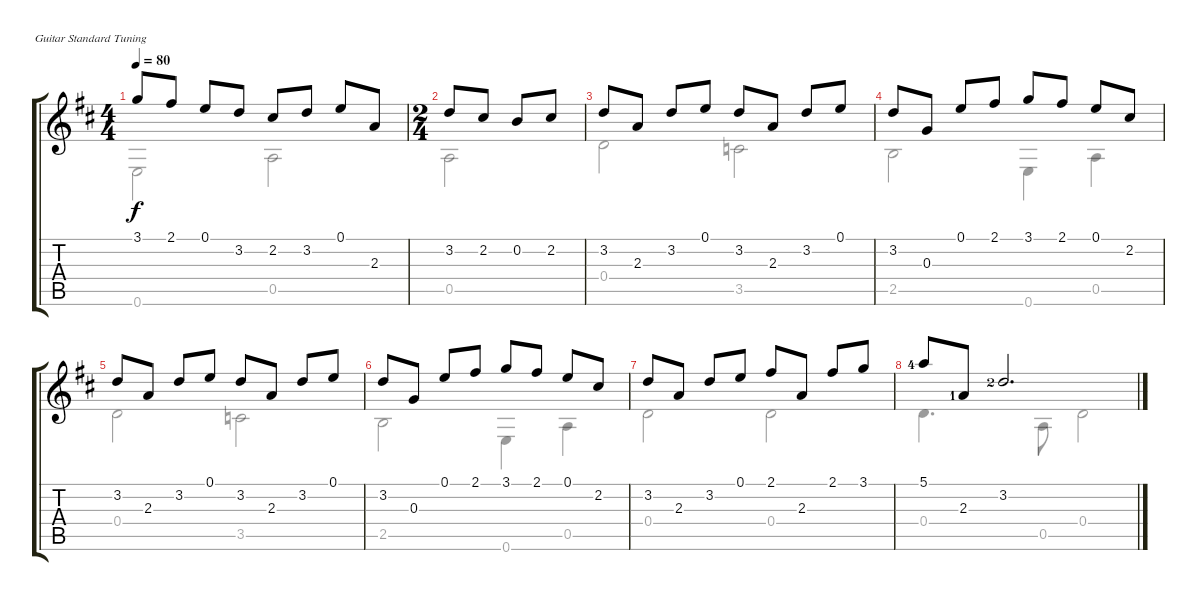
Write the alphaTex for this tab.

\bracketExtendMode groupsimilarinstruments
\firstSystemTrackNameOrientation horizontal
\otherSystemsTrackNameOrientation horizontal
\track "" {instrument acousticguitarsteel}
\staff {score tabs}
\tuning (E4 B3 G3 D3 A2 E2)
\voice
\ts (4 4)
\tempo 80
\clef g2
\ks d
3.1.8{dy f} 2.1.8 0.1.8 3.2.8 2.2.8 3.2.8 0.1.8 2.3.8 |
\ts (2 4)
3.2.8 2.2.8 0.2.8 2.2.8 |
3.2.8 2.3.8 3.2.8 0.1.8 3.2.8 2.3.8 3.2.8 0.1.8 |
3.2.8 0.3.8 0.1.8 2.1.8 3.1.8 2.1.8 0.1.8 2.2.8 |
3.2.8 2.3.8 3.2.8 0.1.8 3.2.8 2.3.8 3.2.8 0.1.8 |
3.2.8 0.3.8 0.1.8 2.1.8 3.1.8 2.1.8 0.1.8 2.2.8 |
3.2.8 2.3.8 3.2.8 0.1.8 2.1.8 2.3.8 2.1.8 3.1.8 |
5.1{lf 5}.8 2.3{lf 2}.8 3.2{lf 3}.2{d}
\voice
\clef g2
\ottava regular
\simile none
\ks d
0.6.2{dy f} 0.5.2 |
0.5.2 |
0.4.2 3.5.2 |
2.5.2 0.6.4 0.5.4 |
0.4.2 3.5.2 |
2.5.2 0.6.4 0.5.4 |
0.4.2 0.4.2 |
0.4.4{d} 0.5.8 0.4.2
